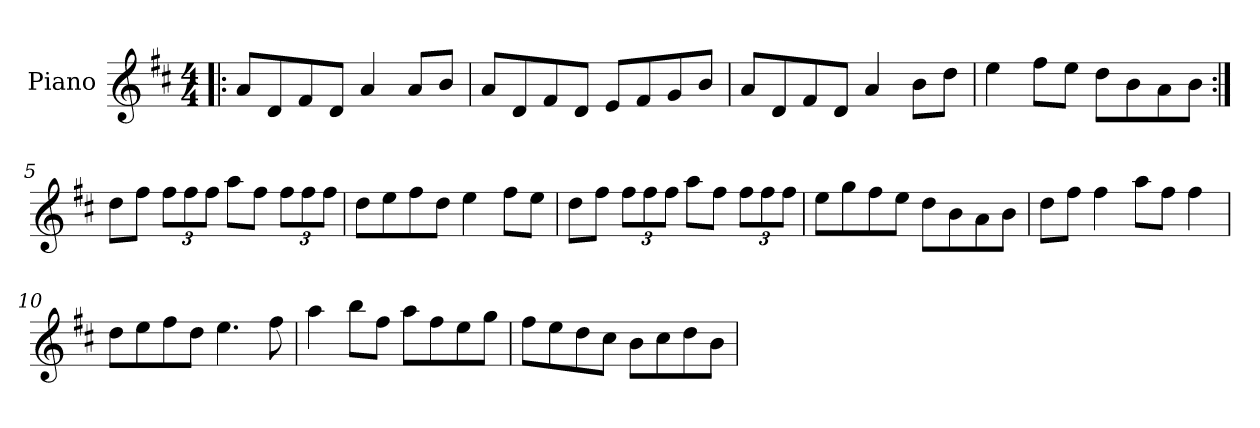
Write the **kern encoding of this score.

**kern
*part1
*staff1
*I"Piano
*I'Pno
*clefG2
*k[f#c#]
*D:
*M4/4
=1!|:
8a/L
8d/
8f#/
8d/J
4a/
8a/L
8b/J
=2
8a/L
8d/
8f#/
8d/J
8e/L
8f#/
8g/
8b/J
=3
8a/L
8d/
8f#/
8d/J
4a/
8b\L
8dd\J
=4
4ee\
8ff#\L
8ee\J
8dd\L
8b\
8a\
8b\J
!!LO:LB:g=z
=5:|!
8dd\L
8ff#\J
12ff#\L
12ff#\
12ff#\J
8aa\L
8ff#\J
12ff#\L
12ff#\
12ff#\J
=6
8dd\L
8ee\
8ff#\
8dd\J
4ee\
8ff#\L
8ee\J
=7
8dd\L
8ff#\J
12ff#\L
12ff#\
12ff#\J
8aa\L
8ff#\J
12ff#\L
12ff#\
12ff#\J
=8
8ee\L
8gg\
8ff#\
8ee\J
8dd\L
8b\
8a\
8b\J
!!LO:LB:g=z
=9
8dd\L
8ff#\J
4ff#\
8aa\L
8ff#\J
4ff#\
=10
8dd\L
8ee\
8ff#\
8dd\J
4.ee\
8ff#\
=11
4aa\
8bb\L
8ff#\J
8aa\L
8ff#\
8ee\
8gg\J
=12
8ff#\L
8ee\
8dd\
8cc#\J
8b\L
8cc#\
8dd\
8b\J
=
*-
